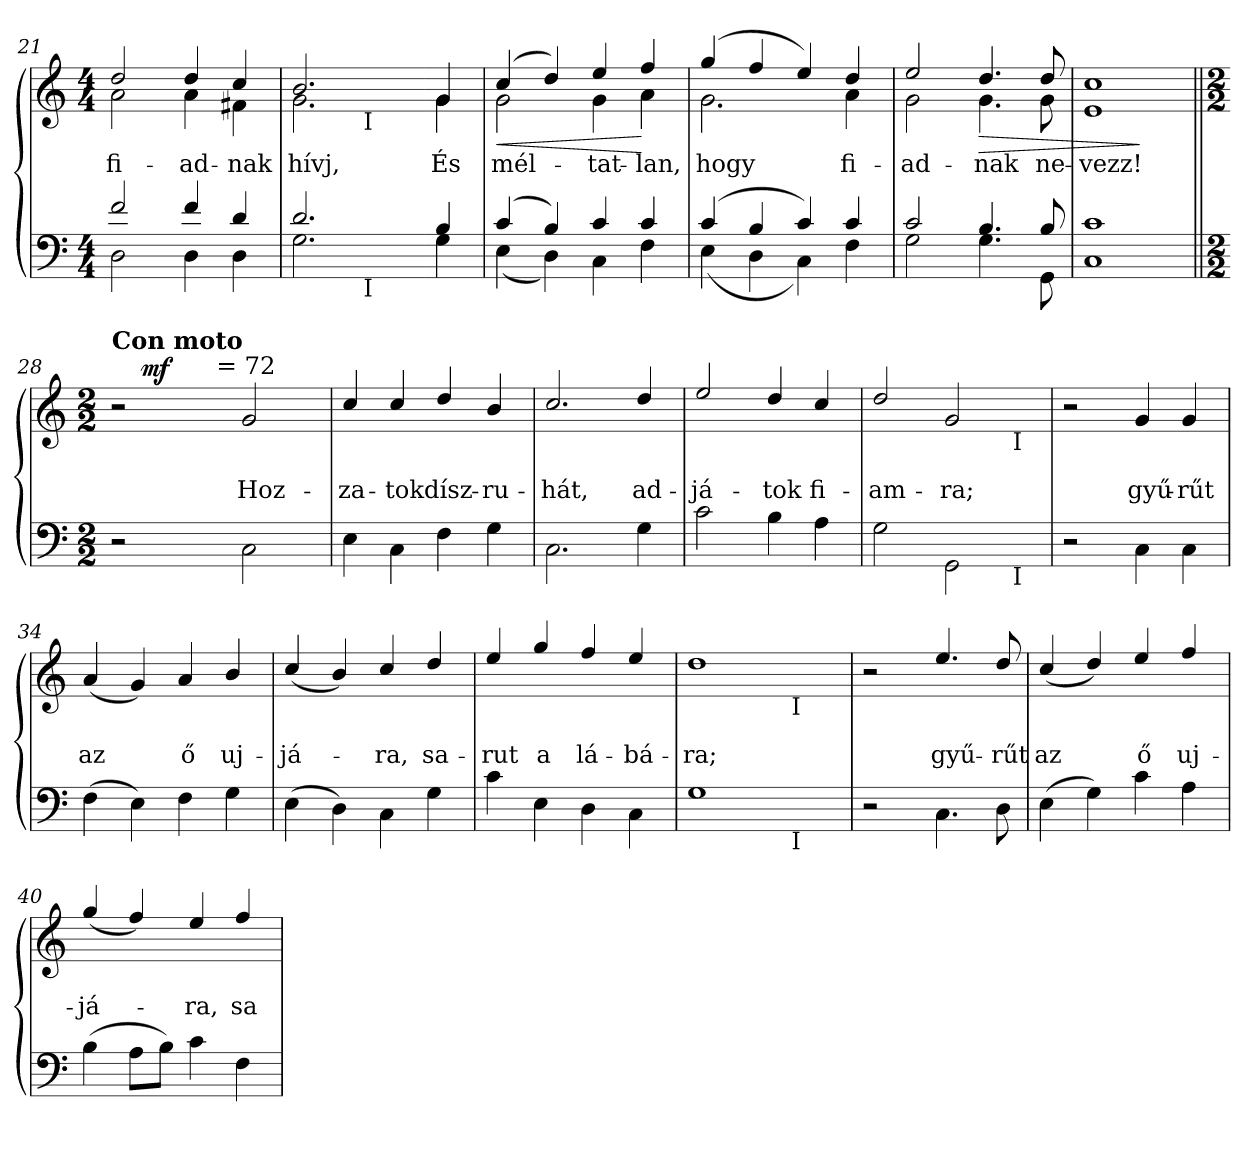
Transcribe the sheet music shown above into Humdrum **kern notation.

**kern	**kern	**text	**text	**dynam
*part2	*part1	*part1	*part1	*part1
*staff2	*staff1	*staff1	*staff1	*staff1
*clefF4	*clefG2	*	*	*
*k[]	*k[]	*	*	*
*a:	*a:	*	*	*
*M4/4	*M4/4	*	*	*
=21	=21	=21	=21	=21
*^	*	*	*	*
!	!	!	!LO:LY:b	!	!
*	*	*^	*	*	*
2f/	2D\	2dd/	2a\	fi-	.	.
!	!	!	!	!LO:LY:b	!	!
4f/	4D\	4dd/	4a\	-ad-	.	.
!	!	!	!	!LO:LY:b	!	!
4d/	4D\	4cc/	4f#X\	-nak	.	.
*	*	*v	*v	*	*	*
=22	=22	=22	=22	=22	=22
*	*	*^	*	*	*
!	!	!	!	!LO:LY:b	!	!
*	*^	*	*^	*	*	*
2.d/	2.G\	4...ryy	2.b/	2.g\	4...ryy	hívj,	.	.
!	!	!	!	!	!LO:TX:b:t=I	!	!	!
!	!	!LO:TX:b:t=I	!	!	!	!	!	!
.	.	4ryy	.	.	4ryy	.	.	.
.	.	32ryy	.	.	32ryy	.	.	.
*	*v	*v	*	*	*	*	*	*
*	*	*v	*v	*v	*	*	*
!!LO:LB:g=z
=23-	=23-	=23-	=23-	=23-	=23-
*	*^	*^	*	*	*
*	*	*	*	*^	*	*	*
!	!	!	!	!	!	!LO:LY:b	!	!
*	*v	*v	*	*	*	*	*	*
*	*	*	*v	*v	*	*	*
4B/	4G\	4g/	4g\	És	.	.
=24	=24	=24	=24	=24	=24	=24
!	!	!	!	!LO:LY:b	!	!LO:HP:b
(>4c/	(<4E\	(>4cc/	2g\	mél-	.	<
4B/)	4D\)	4dd/)	.	.	.	.
!	!	!	!	!LO:LY:b	!	!
4c/	4C\	4ee/	4g\	-tat-	.	.
!	!	!	!	!LO:LY:b	!	!
4c/	4F\	4ff/	4a\	-lan,	.	[
=25	=25	=25	=25	=25	=25	=25
!	!	!	!	!LO:LY:b	!	!
(>4c/	(<4E\	(>4gg/	2.g\	hogy	.	.
4B/	4D\	4ff/	.	.	.	.
4c/)	4C\)	4ee/)	.	.	.	.
!	!	!	!	!LO:LY:b	!	!
4c/	4F\	4dd/	4a\	fi-	.	.
=26	=26	=26	=26	=26	=26	=26
!	!	!	!	!LO:LY:b	!	!
2c/	2G\	2ee/	2g\	-ad-	.	.
!	!	!	!	!LO:LY:b	!	!LO:HP:b
4.B/	4.G\	4.dd/	4.g\	-nak	.	>
!	!	!	!	!LO:LY:b	!	!
8B/	8GG\	8dd/	8g\	ne-	.	.
=27	=27	=27	=27	=27	=27	=27
!	!	!	!	!LO:LY:b	!	!
1c	1C	1cc	1e	-vezz!	.	.
*v	*v	*	*	*	*	*
*	*v	*v	*	*	*
.	.	.	.	]
!!LO:PB:g=z
=28||	=28||	=28||	=28||	=28||
*M2/2	*M2/2	*	*	*
*	*^	*	*	*
!	!LO:TX:a:B:t=Con moto	!	!	!	!
*	*	*^	*	*	*
2r	2r	8ryy	4ryy	.	.	.
!	!	!	!	!	!	!LO:DY:b
.	.	2..ryy	.	.	.	mf
.	.	.	8ryy	.	.	.
.	.	.	32ryy	.	.	.
!	!	!	!LO:TX:a:t== 72	!	!	!
.	.	.	2ryy	.	.	.
!	!	!	!	!	!LO:LY:b	!
2C\	2g/	.	.	.	Hoz-	.
.	.	.	16.ryy	.	.	.
*	*v	*v	*v	*	*	*
=29	=29	=29	=29	=29
*	*^	*	*	*
*	*	*^	*	*	*
!	!	!	!	!	!LO:LY:b	!
*	*v	*v	*v	*	*	*
4E\	4cc/	.	-za-	.
!	!	!	!LO:LY:b	!
4C\	4cc/	.	-tok	.
!	!	!	!LO:LY:b	!
4F\	4dd/	.	dísz-	.
!	!	!	!LO:LY:b	!
4G\	4b/	.	-ru-	.
=30	=30	=30	=30	=30
!	!	!	!LO:LY:b	!
2.C\	2.cc/	.	-hát,	.
!	!	!	!LO:LY:b	!
4G\	4dd/	.	ad-	.
=31	=31	=31	=31	=31
!	!	!	!LO:LY:b	!
2c\	2ee/	.	-já-	.
!	!	!	!LO:LY:b	!
4B\	4dd/	.	-tok	.
!	!	!	!LO:LY:b	!
4A\	4cc/	.	fi-	.
=32	=32	=32	=32	=32
!	!	!	!LO:LY:b	!
*^	*^	*	*	*
2G\	2ryy	2dd/	2ryy	.	-am-	.
!	!	!	!	!	!LO:LY:b	!
2GG\	4ryy	2g/	4ryy	.	-ra;	.
.	16ryy	.	16ryy	.	.	.
!	!	!	!LO:TX:b:t=I	!	!	!
!	!LO:TX:b:t=I	!	!	!	!	!
.	8.ryy	.	8.ryy	.	.	.
*v	*v	*	*	*	*	*
*	*v	*v	*	*	*
!!LO:LB:g=z
=33	=33	=33	=33	=33
2r	2r	.	.	.
!	!	!	!LO:LY:b	!
4C\	4g/	.	gyű-	.
!	!	!	!LO:LY:b	!
4C\	4g/	.	-rűt	.
=34	=34	=34	=34	=34
!	!	!	!LO:LY:b	!
(<4F\	(>4a/	.	az	.
4E\)	4g/)	.	.	.
!	!	!	!LO:LY:b	!
4F\	4a/	.	ő	.
!	!	!	!LO:LY:b	!
4G\	4b/	.	uj-	.
=35	=35	=35	=35	=35
!	!	!	!LO:LY:b	!
(<4E\	(>4cc/	.	-já-	.
4D\)	4b/)	.	.	.
!	!	!	!LO:LY:b	!
4C\	4cc/	.	-ra,	.
!	!	!	!LO:LY:b	!
4G\	4dd/	.	sa-	.
=36	=36	=36	=36	=36
!	!	!	!LO:LY:b	!
4c\	4ee/	.	-rut	.
!	!	!	!LO:LY:b	!
4E\	4gg/	.	a	.
!	!	!	!LO:LY:b	!
4D\	4ff/	.	lá-	.
!	!	!	!LO:LY:b	!
4C\	4ee/	.	-bá-	.
=37	=37	=37	=37	=37
!	!	!	!LO:LY:b	!
*^	*^	*	*	*
1G	2ryy	1dd	2ryy	.	-ra;	.
.	8ryy	.	8ryy	.	.	.
!	!	!	!LO:TX:b:t=I	!	!	!
!	!LO:TX:b:t=I	!	!	!	!	!
.	4.ryy	.	4.ryy	.	.	.
*v	*v	*	*	*	*	*
*	*v	*v	*	*	*
!!LO:LB:g=z
=38	=38	=38	=38	=38
2r	2r	.	.	.
!	!	!	!LO:LY:b	!
4.C\	4.ee/	.	gyű-	.
!	!	!	!LO:LY:b	!
8D\	8dd/	.	-rűt	.
=39	=39	=39	=39	=39
!	!	!	!LO:LY:b	!
(<4E\	(>4cc/	.	az	.
4G\)	4dd/)	.	.	.
!	!	!	!LO:LY:b	!
4c\	4ee/	.	ő	.
!	!	!	!LO:LY:b	!
4A\	4ff/	.	uj-	.
=40	=40	=40	=40	=40
!	!	!	!LO:LY:b	!
(<4B\	(>4gg/	.	-já-	.
8A\L	4ff/)	.	.	.
8B\J)	.	.	.	.
!	!	!	!LO:LY:b	!
4c\	4ee/	.	-ra,	.
!	!	!	!LO:LY:b	!
4F\	4ff/	.	sa-	.
=	=	=	=	=
*-	*-	*-	*-	*-
